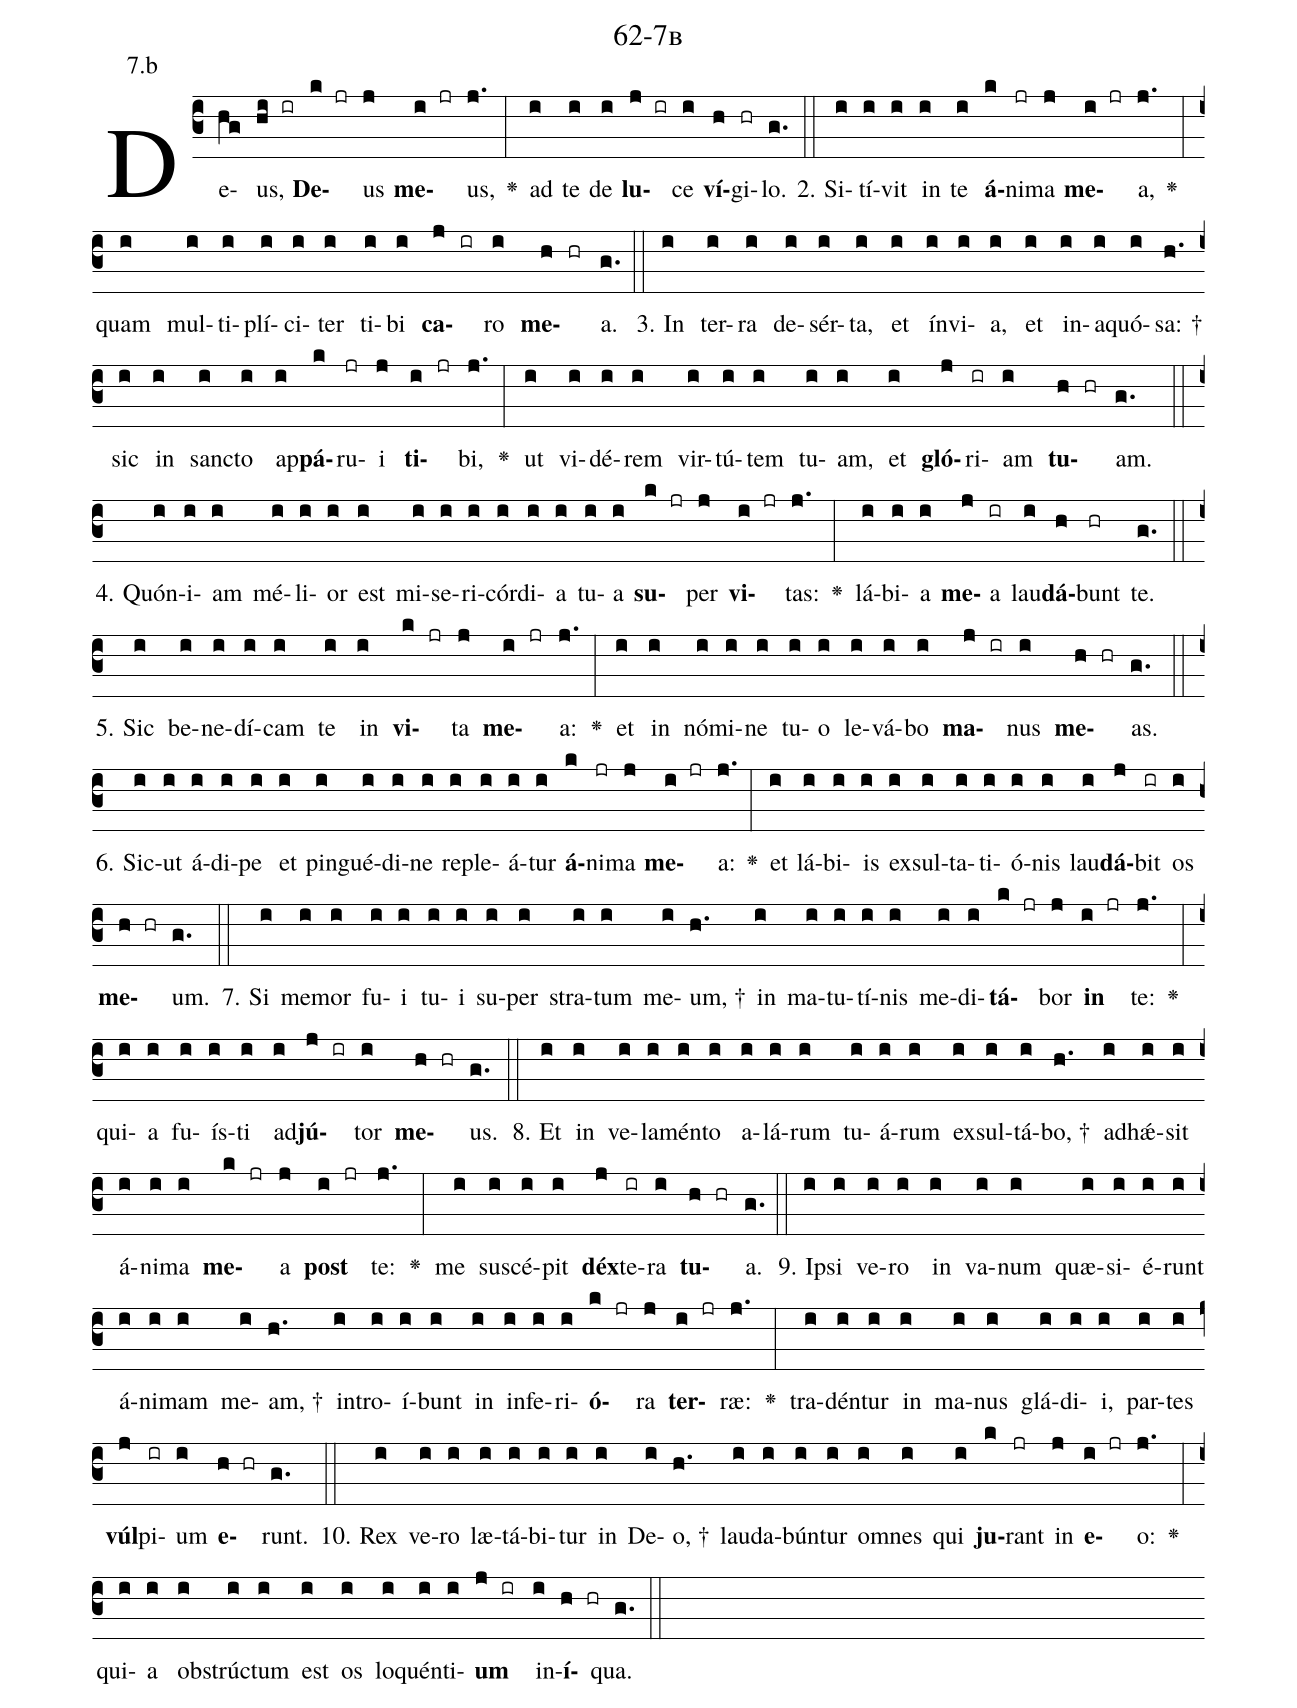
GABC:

name: 62-7b;
annotation: 7.b;
%%
(c3)De(hg)us,(hi ir) <b>De</b>(k jr)us(j) <b>me</b>(i jr)us,(j.) <v>\greheightstar</v>(:) ad(i) te(i) de(i) <b>lu</b>(j ir)ce(i) <b>ví</b>(h)gi(hr)lo.(g.) (::)
2. Si(i)tí(i)vit(i) in(i) te(i) <b>á</b>(k)ni(jr)ma(j) <b>me</b>(i jr)a,(j.) <v>\greheightstar</v>(:) quam(i) mul(i)ti(i)plí(i)ci(i)ter(i) ti(i)bi(i) <b>ca</b>(j ir)ro(i) <b>me</b>(h hr)a.(g.) (::)
3. In(i) ter(i)ra(i) de(i)sér(i)ta,(i) et(i) ín(i)vi(i)a,(i) et(i) in(i)a(i)quó(i)sa: †(h.) sic(i) in(i) sanc(i)to(i) ap(i)<b>pá</b>(k)ru(jr)i(j) <b>ti</b>(i jr)bi,(j.) <v>\greheightstar</v>(:) ut(i) vi(i)dé(i)rem(i) vir(i)tú(i)tem(i) tu(i)am,(i) et(i) <b>gló</b>(j)ri(ir)am(i) <b>tu</b>(h hr)am.(g.) (::)
4. Quón(i)i(i)am(i) mé(i)li(i)or(i) est(i) mi(i)se(i)ri(i)cór(i)di(i)a(i) tu(i)a(i) <b>su</b>(k jr)per(j) <b>vi</b>(i jr)tas:(j.) <v>\greheightstar</v>(:) lá(i)bi(i)a(i) <b>me</b>(j)a(ir) lau(i)<b>dá</b>(h)bunt(hr) te.(g.) (::)
5. Sic(i) be(i)ne(i)dí(i)cam(i) te(i) in(i) <b>vi</b>(k jr)ta(j) <b>me</b>(i jr)a:(j.) <v>\greheightstar</v>(:) et(i) in(i) nó(i)mi(i)ne(i) tu(i)o(i) le(i)vá(i)bo(i) <b>ma</b>(j ir)nus(i) <b>me</b>(h hr)as.(g.) (::)
6. Sic(i)ut(i) á(i)di(i)pe(i) et(i) pin(i)gué(i)di(i)ne(i) re(i)ple(i)á(i)tur(i) <b>á</b>(k)ni(jr)ma(j) <b>me</b>(i jr)a:(j.) <v>\greheightstar</v>(:) et(i) lá(i)bi(i)is(i) ex(i)sul(i)ta(i)ti(i)ó(i)nis(i) lau(i)<b>dá</b>(j)bit(ir) os(i) <b>me</b>(h hr)um.(g.) (::)
7. Si(i) me(i)mor(i) fu(i)i(i) tu(i)i(i) su(i)per(i) stra(i)tum(i) me(i)um, †(h.) in(i) ma(i)tu(i)tí(i)nis(i) me(i)di(i)<b>tá</b>(k jr)bor(j) <b>in</b>(i jr) te:(j.) <v>\greheightstar</v>(:) qui(i)a(i) fu(i)ís(i)ti(i) ad(i)<b>jú</b>(j ir)tor(i) <b>me</b>(h hr)us.(g.) (::)
8. Et(i) in(i) ve(i)la(i)mén(i)to(i) a(i)lá(i)rum(i) tu(i)á(i)rum(i) ex(i)sul(i)tá(i)bo, †(h.) ad(i)hǽ(i)sit(i) á(i)ni(i)ma(i) <b>me</b>(k jr)a(j) <b>post</b>(i jr) te:(j.) <v>\greheightstar</v>(:) me(i) su(i)scé(i)pit(i) <b>déx</b>(j)te(ir)ra(i) <b>tu</b>(h hr)a.(g.) (::)
9. Ip(i)si(i) ve(i)ro(i) in(i) va(i)num(i) quæ(i)si(i)é(i)runt(i) á(i)ni(i)mam(i) me(i)am, †(h.) in(i)tro(i)í(i)bunt(i) in(i) in(i)fe(i)ri(i)<b>ó</b>(k jr)ra(j) <b>ter</b>(i jr)ræ:(j.) <v>\greheightstar</v>(:) tra(i)dén(i)tur(i) in(i) ma(i)nus(i) glá(i)di(i)i,(i) par(i)tes(i) <b>vúl</b>(j)pi(ir)um(i) <b>e</b>(h hr)runt.(g.) (::)
10. Rex(i) ve(i)ro(i) læ(i)tá(i)bi(i)tur(i) in(i) De(i)o, †(h.) lau(i)da(i)bún(i)tur(i) om(i)nes(i) qui(i) <b>ju</b>(k)rant(jr) in(j) <b>e</b>(i jr)o:(j.) <v>\greheightstar</v>(:) qui(i)a(i) ob(i)strúc(i)tum(i) est(i) os(i) lo(i)quén(i)ti(i)<b>um</b>(j ir) in(i)<b>í</b>(h hr)qua.(g.) (::)
